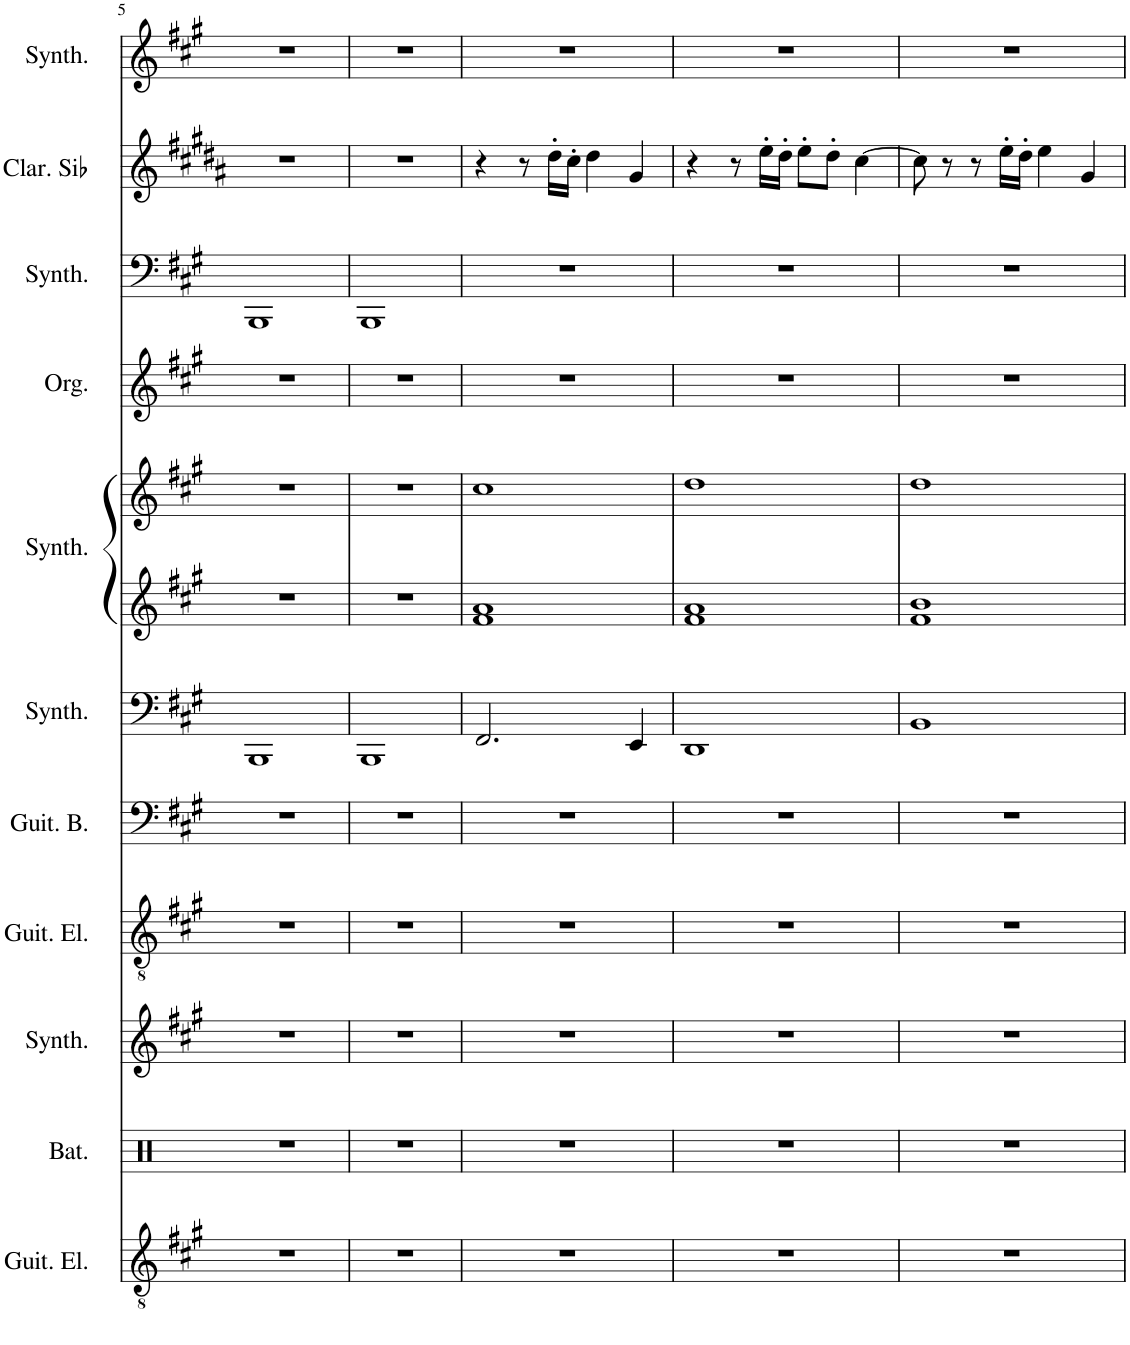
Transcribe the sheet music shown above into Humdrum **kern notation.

**kern	**kern	**kern	**kern	**kern	**kern	**kern	**kern	**kern	**kern	**kern	**kern
*part11	*part10	*part9	*part8	*part7	*part6	*part5	*part5	*part4	*part3	*part2	*part1
*staff12	*staff11	*staff10	*staff9	*staff8	*staff7	*staff6	*staff5	*staff4	*staff3	*staff2	*staff1
*I"Guitare électrique, Distortion Guitar	*I"Batterie, Drums	*I"Synthétiseur Pad, Pad 5 (bowed)	*I"Guitare électrique, Overdriven Guitar	*I"Guitare Basse, Electric Bass (pick)	*I"Synthétiseur Pad, Pad 3 (polysynth)	*I"Synthétiseur d'instruments à cordes, Synth Strings 1	*	*I"Orgue, Church Organ	*I"Synthétiseur de cuivres, Synth Brass 1	*I"Clarinette en Sib	*I"Synthétiseur de dents de scie, Lead 2 (sawtooth)
*I'Guit. El.	*I'Bat.	*I'Synth.	*I'Guit. El.	*I'Guit. B.	*I'Synth.	*I'Synth.	*	*I'Org.	*I'Synth.	*I'Clar. Sib	*I'Synth.
!!LO:PB:g=z
*clefGv2	*clefX	*clefG2	*clefGv2	*clefF4	*clefF4	*clefG2	*clefG2	*clefG2	*clefF4	*clefG2	*clefG2
*	*	*	*	*Trd7c12	*	*	*	*	*	*Trd1c2	*
*k[f#c#g#]	*k[]	*k[f#c#g#]	*k[f#c#g#]	*k[f#c#g#]	*k[f#c#g#]	*k[f#c#g#]	*k[f#c#g#]	*k[f#c#g#]	*k[f#c#g#]	*k[f#c#g#d#a#]	*k[f#c#g#]
*M4/4	*M4/4	*M4/4	*M4/4	*M4/4	*M4/4	*M4/4	*M4/4	*M4/4	*M4/4	*M4/4	*M4/4
=5	=5	=5	=5	=5	=5	=5	=5	=5	=5	=5	=5
1r	1r	1r	1r	1r	1BBB	1r	1r	1r	1BBB	1r	1r
=6	=6	=6	=6	=6	=6	=6	=6	=6	=6	=6	=6
1r	1r	1r	1r	1r	1BBB	1r	1r	1r	1BBB	1r	1r
=7	=7	=7	=7	=7	=7	=7	=7	=7	=7	=7	=7
1r	1r	1r	1r	1r	2.FF#/	1f# 1a	1cc#	1r	1r	4r	1r
.	.	.	.	.	.	.	.	.	.	8r	.
.	.	.	.	.	.	.	.	.	.	16dd#'\LL	.
.	.	.	.	.	.	.	.	.	.	16cc#'\JJ	.
.	.	.	.	.	.	.	.	.	.	4dd#\	.
.	.	.	.	.	4EE/	.	.	.	.	4g#/	.
=8	=8	=8	=8	=8	=8	=8	=8	=8	=8	=8	=8
1r	1r	1r	1r	1r	1DD	1f# 1a	1dd	1r	1r	4r	1r
.	.	.	.	.	.	.	.	.	.	8r	.
.	.	.	.	.	.	.	.	.	.	16ee'\LL	.
.	.	.	.	.	.	.	.	.	.	16dd#'\JJ	.
.	.	.	.	.	.	.	.	.	.	8ee'\L	.
.	.	.	.	.	.	.	.	.	.	8dd#'\J	.
.	.	.	.	.	.	.	.	.	.	[4cc#\	.
=9	=9	=9	=9	=9	=9	=9	=9	=9	=9	=9	=9
1r	1r	1r	1r	1r	1BB	1f# 1b	1dd	1r	1r	8cc#\]	1r
.	.	.	.	.	.	.	.	.	.	8r	.
.	.	.	.	.	.	.	.	.	.	8r	.
.	.	.	.	.	.	.	.	.	.	16ee'\LL	.
.	.	.	.	.	.	.	.	.	.	16dd#'\JJ	.
.	.	.	.	.	.	.	.	.	.	4ee\	.
.	.	.	.	.	.	.	.	.	.	4g#/	.
=	=	=	=	=	=	=	=	=	=	=	=
*-	*-	*-	*-	*-	*-	*-	*-	*-	*-	*-	*-
